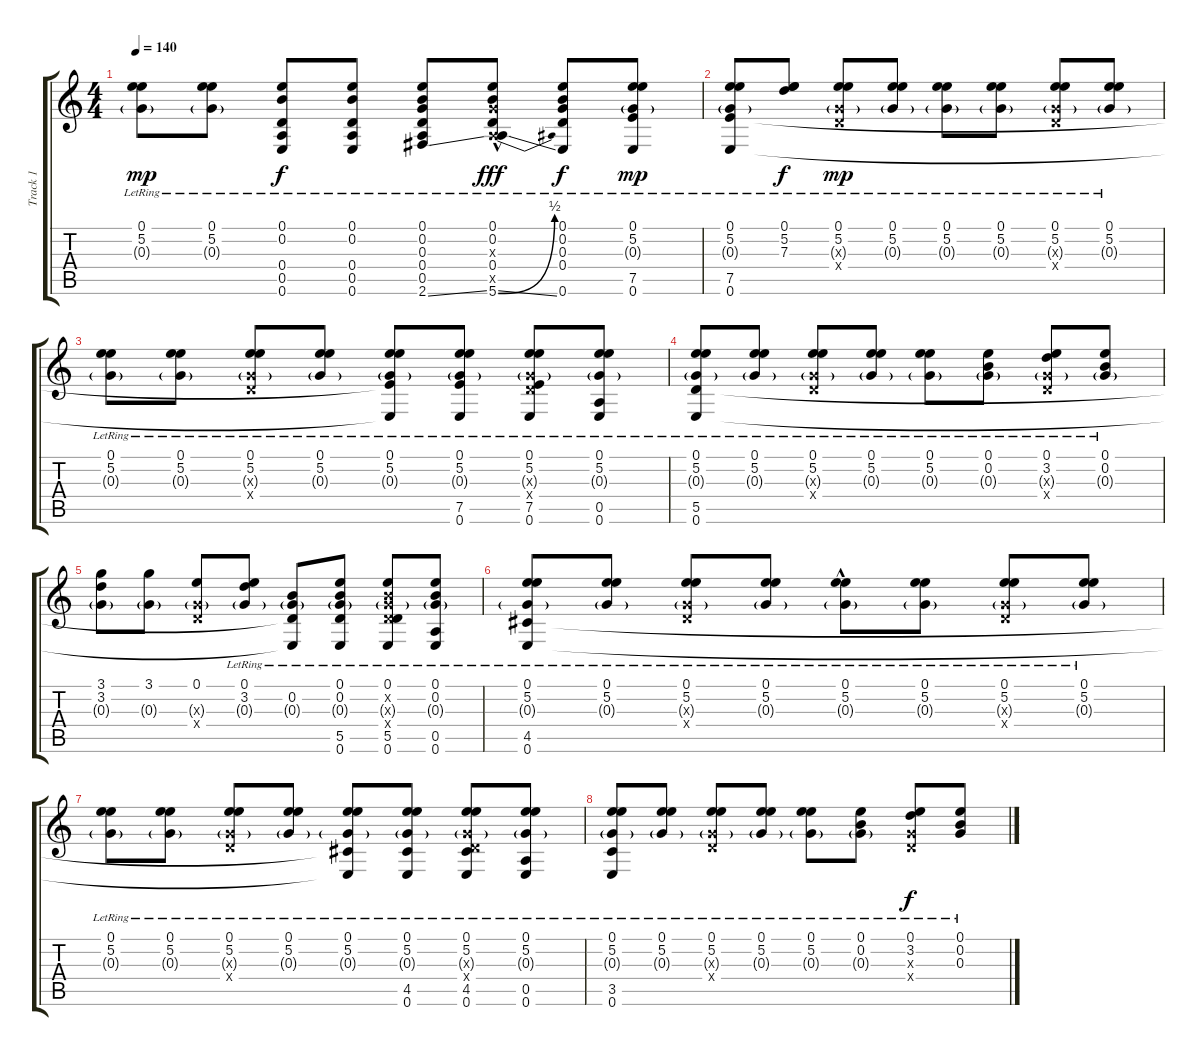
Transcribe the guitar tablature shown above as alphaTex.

\track ("Track 1" "Track 1") {instrument acousticguitarnylon}
\staff {score tabs}
\tuning (E4 B3 G3 D3 A2 E2) {hide}
\ts (4 4)
\tempo 140
\clef g2
\ks c
(0.1 5.2{lr} 0.3{g lr}).8{dy mp} (0.1 5.2{lr} 0.3{g lr}).8 (0.1{lr} 0.2{lr} 0.4{lr} 0.5{lr} 0.6{lr}).8{dy f} (0.1{lr} 0.2{lr} 0.4{lr} 0.5{lr} 0.6{lr}).8 (0.1{lr} 0.2{lr} 0.3{lr} 0.4{lr} 0.5{lr} 2.6{ss lr}).8 (0.1{lr} 0.2{lr} 0.3{x} 0.4{lr} 0.5{x} 5.6{be (bend 0 0 60 2) ss hac lr}).8{dy fff} (0.1{lr} 0.2{lr} 0.3{lr} 0.4{lr} 0.6{lr}).8{dy f} (0.1 5.2{lr} 0.3{g} 7.5{lr} 0.6{lr}).8{dy mp} |
(0.1 5.2{lr} 0.3{g} 7.5{lr} 0.6{lr}).8 (0.1 5.2{lr} 7.3).8{dy f} (0.1 5.2{lr} 0.3{g x} 0.4{x}).8{dy mp} (0.1 5.2{lr} 0.3{g}).8 (0.1 5.2{lr} 0.3{g}).8 (0.1 5.2{lr} 0.3{g}).8 (0.1 5.2{lr} 0.3{g x} 0.4{x}).8 (0.1 5.2{lr} 0.3{g}).8 |
(0.1 5.2{lr} 0.3{g}).8 (0.1 5.2{lr} 0.3{g}).8 (0.1 5.2{lr} 0.3{g x} 0.4{x}).8 (0.1 5.2{lr} 0.3{g}).8 (0.1 5.2{lr} 0.3{g} 7.5{t} 0.6{t}).8 (0.1 5.2{lr} 0.3{g} 7.5{lr} 0.6{lr}).8 (0.1 5.2{lr} 0.3{g x} 0.4{x} 7.5{lr} 0.6{lr}).8 (0.1 5.2{lr} 0.3{g} 0.5{lr} 0.6{lr}).8 |
(0.1 5.2{lr} 0.3{g} 5.5{lr} 0.6{lr}).8 (0.1 5.2{lr} 0.3{g}).8 (0.1 5.2{lr} 0.3{g x} 0.4{x}).8 (0.1 5.2{lr} 0.3{g}).8 (0.1 5.2{lr} 0.3{g}).8 (0.1 0.2{lr} 0.3{g}).8 (0.1 3.2{lr} 0.3{g x} 0.4{x}).8 (0.1 0.2{lr} 0.3{g}).8 |
(3.1 3.2 0.3{g}).8 (3.1 0.3{g}).8 (0.1 0.3{g x} 0.4{x}).8 (0.1 3.2{lr} 0.3{g}).8 (0.2{lr} 0.3{g} 5.5{t} 0.6{t}).8 (0.1 0.2{lr} 0.3{g} 5.5 0.6).8 (0.1 0.2{x} 0.3{g x} 0.4{x} 5.5{lr} 0.6{lr}).8 (0.1 0.2{lr} 0.3{g} 0.5{lr} 0.6{lr}).8 |
(0.1 5.2{lr} 0.3{g} 4.5{lr} 0.6{lr}).8 (0.1 5.2{lr} 0.3{g}).8 (0.1 5.2{lr} 0.3{g x} 0.4{x}).8 (0.1 5.2{lr} 0.3{g}).8 (0.1{hac} 5.2{lr} 0.3{g}).8 (0.1 5.2{lr} 0.3{g}).8 (0.1 5.2{lr} 0.3{g x} 0.4{x}).8 (0.1 5.2{lr} 0.3{g}).8 |
(0.1 5.2{lr} 0.3{g}).8 (0.1 5.2{lr} 0.3{g}).8 (0.1 5.2{lr} 0.3{g x} 0.4{x}).8 (0.1 5.2{lr} 0.3{g}).8 (0.1 5.2{lr} 0.3{g} 4.5{t} 0.6{t}).8 (0.1 5.2{lr} 0.3{g} 4.5 0.6).8 (0.1 5.2{lr} 0.3{g x} 0.4{x} 4.5 0.6).8 (0.1 5.2{lr} 0.3{g} 0.5{lr} 0.6{lr}).8 |
(0.1 5.2{lr} 0.3{g} 3.5{lr} 0.6{lr}).8 (0.1 5.2{lr} 0.3{g}).8 (0.1 5.2{lr} 0.3{g x} 0.4{x}).8 (0.1 5.2{lr} 0.3{g}).8 (0.1 5.2{lr} 0.3{g}).8 (0.1 0.2{lr} 0.3{g}).8 (0.1 3.2{lr} 0.3{x} 0.4{x}).8{dy f} (0.1 0.2{lr} 0.3{lr}).8
